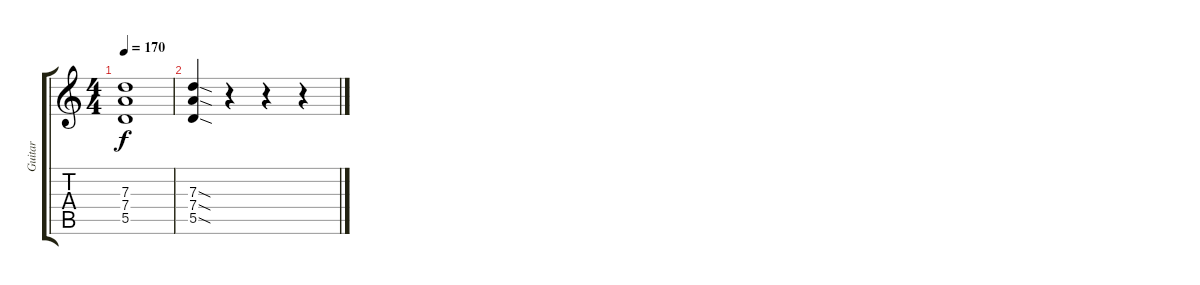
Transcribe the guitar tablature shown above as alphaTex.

\track ("Guitar" "Guitar") {instrument distortionguitar}
\staff {score tabs}
\tuning (E4 B3 G3 D3 A2 E2) {hide}
\ts (4 4)
\tempo 170
\clef g2
\ks c
(7.3{t} 7.4{t} 5.5{t}).1{dy f} |
(7.3{sod} 7.4{sod} 5.5{sod}).4 r.4 r.4 r.4
